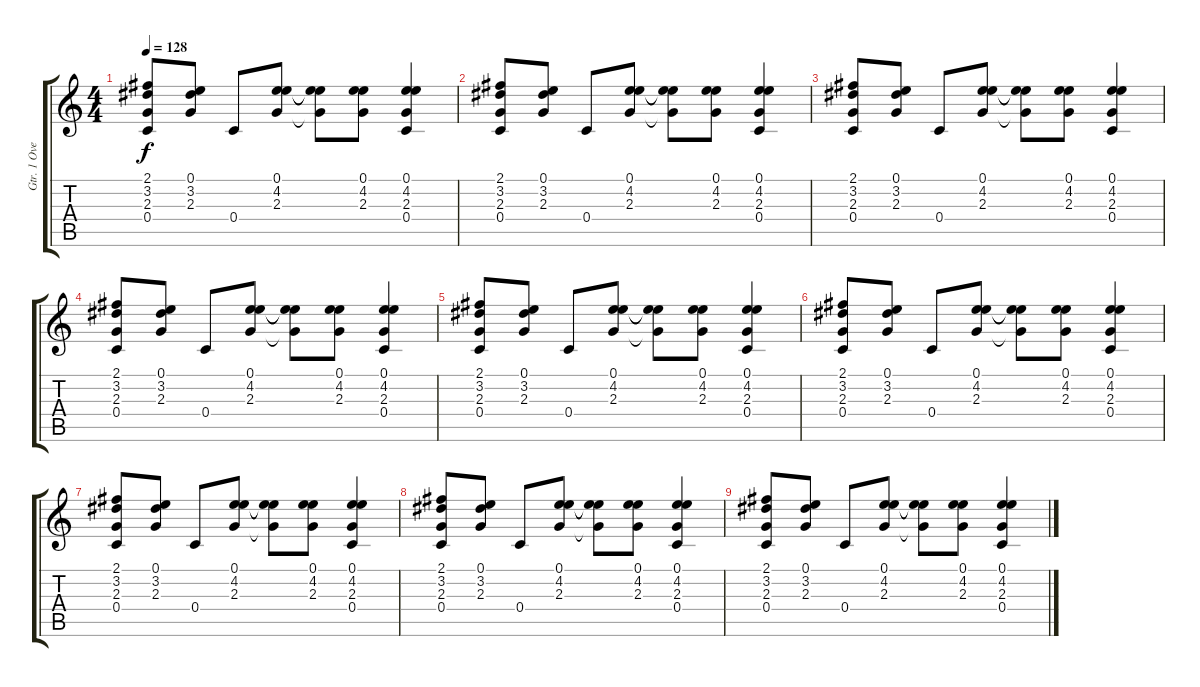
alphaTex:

\track ("Gtr. 1 Overdub" "Gtr. 1 Ove") {instrument acousticguitarsteel}
\staff {score tabs}
\tuning (E4 C4 F3 C3 G2 C2) {hide}
\ts (4 4)
\tempo 128
\clef g2
\ks c
(2.1 3.2 2.3 0.4).8{dy f} (0.1 3.2 2.3).8 0.4.8 (0.1 4.2 2.3).8 (0.1{t} 4.2{t} 2.3{t}).8 (0.1 4.2 2.3).8 (0.1 4.2 2.3 0.4).4 |
(2.1 3.2 2.3 0.4).8 (0.1 3.2 2.3).8 0.4.8 (0.1 4.2 2.3).8 (0.1{t} 4.2{t} 2.3{t}).8 (0.1 4.2 2.3).8 (0.1 4.2 2.3 0.4).4 |
(2.1 3.2 2.3 0.4).8 (0.1 3.2 2.3).8 0.4.8 (0.1 4.2 2.3).8 (0.1{t} 4.2{t} 2.3{t}).8 (0.1 4.2 2.3).8 (0.1 4.2 2.3 0.4).4 |
(2.1 3.2 2.3 0.4).8 (0.1 3.2 2.3).8 0.4.8 (0.1 4.2 2.3).8 (0.1{t} 4.2{t} 2.3{t}).8 (0.1 4.2 2.3).8 (0.1 4.2 2.3 0.4).4 |
(2.1 3.2 2.3 0.4).8 (0.1 3.2 2.3).8 0.4.8 (0.1 4.2 2.3).8 (0.1{t} 4.2{t} 2.3{t}).8 (0.1 4.2 2.3).8 (0.1 4.2 2.3 0.4).4 |
(2.1 3.2 2.3 0.4).8 (0.1 3.2 2.3).8 0.4.8 (0.1 4.2 2.3).8 (0.1{t} 4.2{t} 2.3{t}).8 (0.1 4.2 2.3).8 (0.1 4.2 2.3 0.4).4 |
(2.1 3.2 2.3 0.4).8 (0.1 3.2 2.3).8 0.4.8 (0.1 4.2 2.3).8 (0.1{t} 4.2{t} 2.3{t}).8 (0.1 4.2 2.3).8 (0.1 4.2 2.3 0.4).4 |
(2.1 3.2 2.3 0.4).8 (0.1 3.2 2.3).8 0.4.8 (0.1 4.2 2.3).8 (0.1{t} 4.2{t} 2.3{t}).8 (0.1 4.2 2.3).8 (0.1 4.2 2.3 0.4).4 |
(2.1 3.2 2.3 0.4).8 (0.1 3.2 2.3).8 0.4.8 (0.1 4.2 2.3).8 (0.1{t} 4.2{t} 2.3{t}).8 (0.1 4.2 2.3).8 (0.1 4.2 2.3 0.4).4
